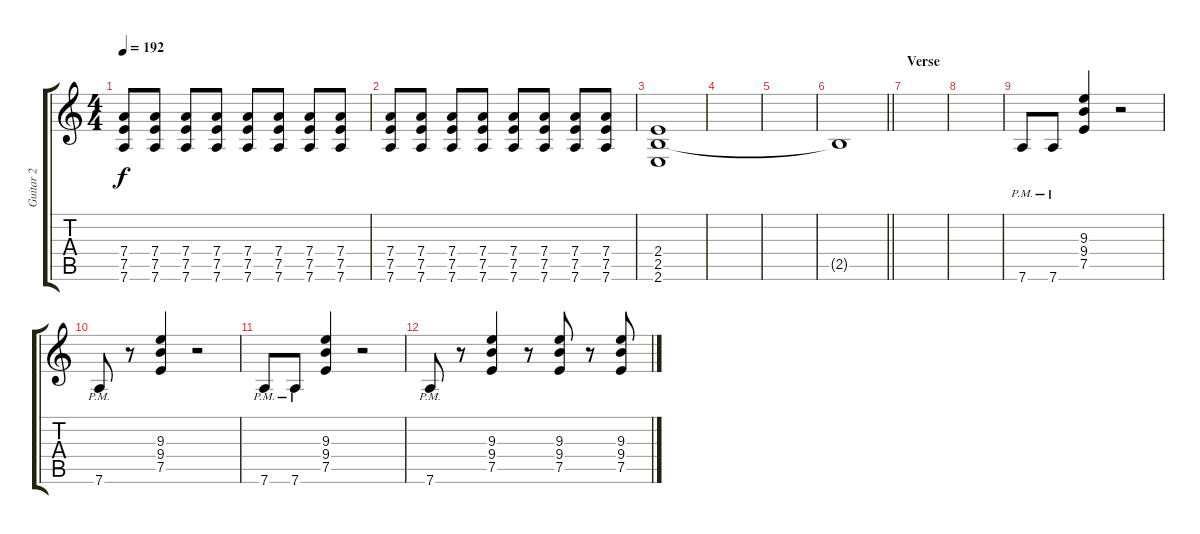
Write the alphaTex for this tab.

\track ("Guitar 2" "Guitar 2") {instrument distortionguitar}
\staff {score tabs}
\tuning (E4 B3 G3 D3 A2 D2) {hide}
\ts (4 4)
\tempo 192
\clef g2
\ks c
(7.4 7.5 7.6).8{dy f} (7.4 7.5 7.6).8 (7.4 7.5 7.6).8 (7.4 7.5 7.6).8 (7.4 7.5 7.6).8 (7.4 7.5 7.6).8 (7.4 7.5 7.6).8 (7.4 7.5 7.6).8 |
(7.4 7.5 7.6).8 (7.4 7.5 7.6).8 (7.4 7.5 7.6).8 (7.4 7.5 7.6).8 (7.4 7.5 7.6).8 (7.4 7.5 7.6).8 (7.4 7.5 7.6).8 (7.4 7.5 7.6).8 |
(2.4 2.5 2.6).1 |
|
|
\barLineRight lightlight
2.5{t}.1 |
\section ("" "Verse")
|
|
7.6{pm}.8 7.6{pm}.8 (9.3 9.4 7.5).4 r.2 |
7.6{pm}.8 r.8 (9.3 9.4 7.5).4 r.2 |
7.6{pm}.8 7.6{pm}.8 (9.3 9.4 7.5).4 r.2 |
7.6{pm}.8 r.8 (9.3 9.4 7.5).4 r.8 (9.3 9.4 7.5).8 r.8 (9.3 9.4 7.5).8
